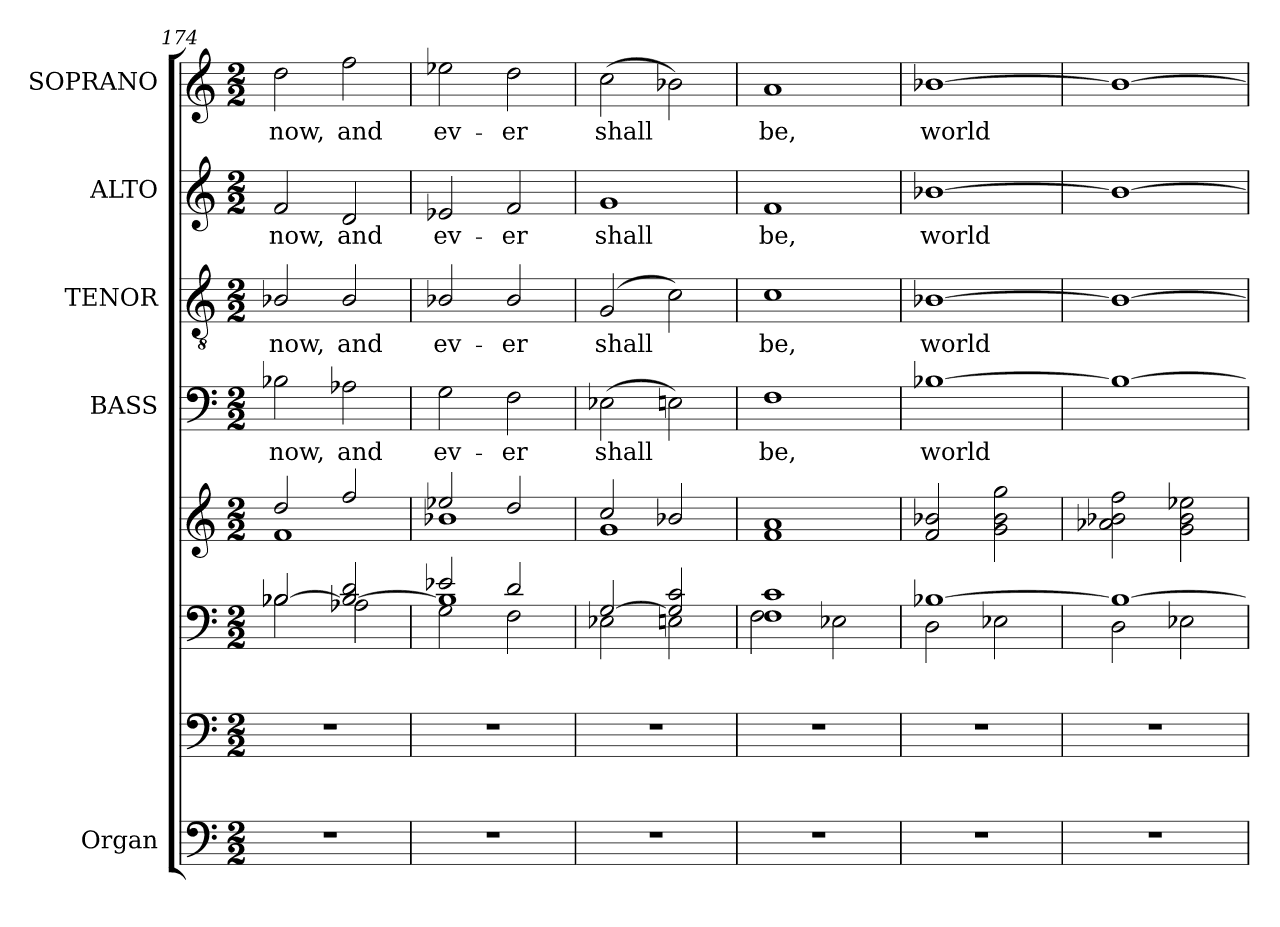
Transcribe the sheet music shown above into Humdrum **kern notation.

**kern	**kern	**kern	**kern	**kern	**text	**kern	**text	**kern	**text	**kern	**text
*part5	*part5	*part5	*part5	*part4	*part4	*part3	*part3	*part2	*part2	*part1	*part1
*staff8	*staff7	*staff6	*staff5	*staff4	*staff4	*staff3	*staff3	*staff2	*staff2	*staff1	*staff1
*I"Organ	*	*	*	*I"BASS	*	*I"TENOR	*	*I"ALTO	*	*I"SOPRANO	*
*I'Org.	*	*	*	*I'B.	*	*I'T.	*	*I'A.	*	*I'S.	*
*clefF4	*clefF4	*clefF4	*clefG2	*clefF4	*	*clefGv2	*	*clefG2	*	*clefG2	*
*	*	*	*	*	*	*ITrd7c12	*	*	*	*	*
*k[]	*k[]	*k[]	*k[]	*k[]	*	*k[]	*	*k[]	*	*k[]	*
*C:	*C:	*C:	*C:	*C:	*	*C:	*	*C:	*	*C:	*
*M2/2	*M2/2	*M2/2	*M2/2	*M2/2	*	*M2/2	*	*M2/2	*	*M2/2	*
=174	=174	=174	=174	=174	=174	=174	=174	=174	=174	=174	=174
*	*	*^	*^	*	*	*	*	*	*	*	*
!	!	!	!	!	!	!	!LO:LY:b:color=#000000	!	!	!	!	!	!
!	!	!	!	!	!	!	!	!	!LO:LY:b:color=#000000	!	!	!	!
!	!	!	!	!	!	!	!	!	!	!	!LO:LY:b:color=#000000	!	!
!	!	!	!	!	!	!	!	!	!	!	!	!	!LO:LY:b:color=#000000
1r	1r	[2B-i/	2B-i\	2ddi/	1fi	2B-i\	now,	2BB-i/	now,	2fi/	now,	2ddi\	now,
!	!	!	!	!	!	!	!LO:LY:b:color=#000000	!	!	!	!	!	!
!	!	!	!	!	!	!	!	!	!LO:LY:b:color=#000000	!	!	!	!
!	!	!	!	!	!	!	!	!	!	!	!LO:LY:b:color=#000000	!	!
!	!	!	!	!	!	!	!	!	!	!	!	!	!LO:LY:b:color=#000000
.	.	2B-i/_ 2di	2A-Xi\	2ffi/	.	2A-Xi\	and	2BB-i/	and	2di/	and	2ffi\	and
=175	=175	=175	=175	=175	=175	=175	=175	=175	=175	=175	=175	=175	=175
*	*	*	*^	*	*	*	*	*	*	*	*	*	*
!	!	!	!	!	!	!	!	!LO:LY:b:color=#000000	!	!	!	!	!	!
!	!	!	!	!	!	!	!	!	!	!LO:LY:b:color=#000000	!	!	!	!
!	!	!	!	!	!	!	!	!	!	!	!	!LO:LY:b:color=#000000	!	!
!	!	!	!	!	!	!	!	!	!	!	!	!	!	!LO:LY:b:color=#000000
1r	1r	2e-i/	2Gi\	1B-i]	2ee-i/	1b-i	2Gi\	ev-	2BB-i/	ev-	2e-i/	ev-	2ee-i\	ev-
!	!	!	!	!	!	!	!	!LO:LY:b:color=#000000	!	!	!	!	!	!
!	!	!	!	!	!	!	!	!	!	!LO:LY:b:color=#000000	!	!	!	!
!	!	!	!	!	!	!	!	!	!	!	!	!LO:LY:b:color=#000000	!	!
!	!	!	!	!	!	!	!	!	!	!	!	!	!	!LO:LY:b:color=#000000
.	.	2di/	2Fi\	.	2ddi/	.	2Fi\	-er	2BB-i/	-er	2fi/	-er	2ddi\	-er
*	*	*	*v	*v	*	*	*	*	*	*	*	*	*	*
=176	=176	=176	=176	=176	=176	=176	=176	=176	=176	=176	=176	=176	=176
!	!	!	!	!	!	!	!LO:LY:b:color=#000000	!	!	!	!	!	!
!	!	!	!	!	!	!	!	!	!LO:LY:b:color=#000000	!	!	!	!
!	!	!	!	!	!	!	!	!	!	!	!LO:LY:b:color=#000000	!	!
!	!	!	!	!	!	!	!	!	!	!	!	!	!LO:LY:b:color=#000000
1r	1r	[2Gi/	2E-i\	2cci/	1gi	(2E-Xi\	shall	(2GGi/	shall	1gi	shall	(2cci\	shall
.	.	2Gi/] 2ci	2Eni\	2b-i/	.	2Eni\)	.	2Ci\)	.	.	.	2b-i\)	.
*	*	*	*	*v	*v	*	*	*	*	*	*	*	*
!!LO:PB:g=z
=177	=177	=177	=177	=177	=177	=177	=177	=177	=177	=177	=177	=177
!	!	!	!	!	!	!LO:LY:b:color=#000000	!	!	!	!	!	!
!	!	!	!	!	!	!	!	!LO:LY:b:color=#000000	!	!	!	!
!	!	!	!	!	!	!	!	!	!	!LO:LY:b:color=#000000	!	!
!	!	!	!	!	!	!	!	!	!	!	!	!LO:LY:b:color=#000000
1r	1r	1Fi 1ci	2Fi\	1fi 1ai	1Fi	be,	1Ci	be,	1fi	be,	1ai	be,
.	.	.	2E-Xi\	.	.	.	.	.	.	.	.	.
=178	=178	=178	=178	=178	=178	=178	=178	=178	=178	=178	=178	=178
!	!	!	!	!	!	!LO:LY:b:color=#000000	!	!	!	!	!	!
!	!	!	!	!	!	!	!	!LO:LY:b:color=#000000	!	!	!	!
!	!	!	!	!	!	!	!	!	!	!LO:LY:b:color=#000000	!	!
!	!	!	!	!	!	!	!	!	!	!	!	!LO:LY:b:color=#000000
1r	1r	[1B-i	2Di\	2fi/ 2b-i	[1B-i	world	[1BB-i	world	[1b-i	world	[1b-i	world
.	.	.	2E-i\	2gi\ 2b-i 2ggi	.	.	.	.	.	.	.	.
=179	=179	=179	=179	=179	=179	=179	=179	=179	=179	=179	=179	=179
1r	1r	1B-i_	2Di\	2a-Xi\ 2b-i 2ffi	1B-i_	.	1BB-i_	.	1b-i_	.	1b-i_	.
.	.	.	2E-i\	2gi\ 2b-i 2ee-i	.	.	.	.	.	.	.	.
*	*	*v	*v	*	*	*	*	*	*	*	*	*
=	=	=	=	=	=	=	=	=	=	=	=
*-	*-	*-	*-	*-	*-	*-	*-	*-	*-	*-	*-
